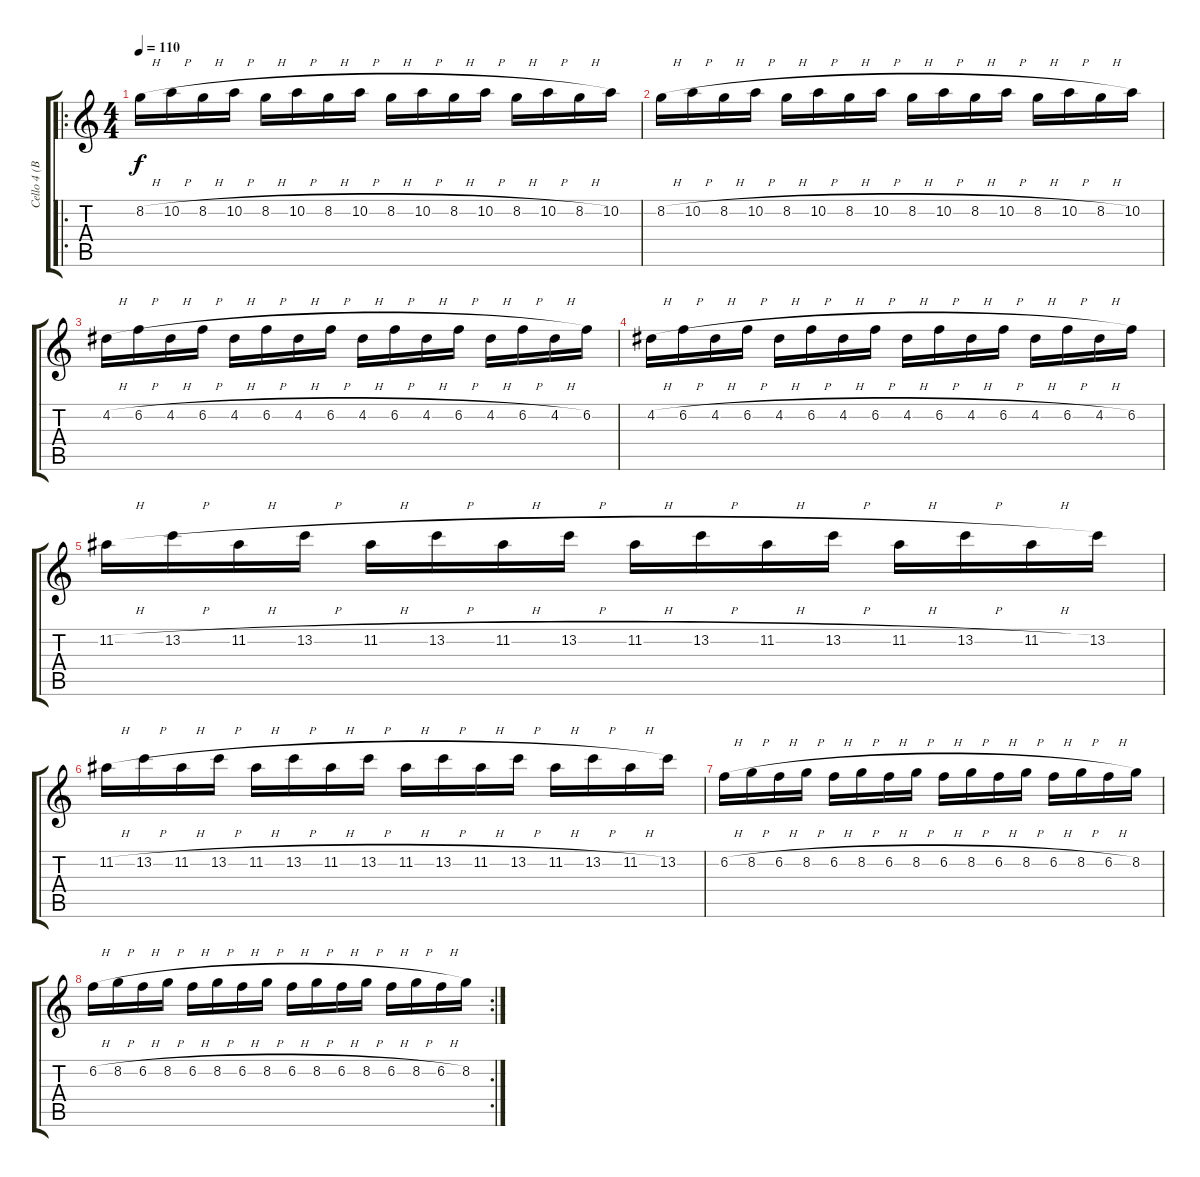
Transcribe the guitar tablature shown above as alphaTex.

\track ("Cello 4 (Bass)" "Cello 4 (B") {instrument contrabass}
\staff {score tabs}
\tuning (E4 B3 G3 D3 A2 D2) {hide}
\ro
\ts (4 4)
\tempo 110
\clef g2
\ks c
8.2{h}.16{dy f volume 16} 10.2{h}.16 8.2{h}.16 10.2{h}.16 8.2{h}.16 10.2{h}.16 8.2{h}.16 10.2{h}.16 8.2{h}.16 10.2{h}.16 8.2{h}.16 10.2{h}.16 8.2{h}.16 10.2{h}.16 8.2{h}.16 10.2.16 |
8.2{h}.16 10.2{h}.16 8.2{h}.16 10.2{h}.16 8.2{h}.16 10.2{h}.16 8.2{h}.16 10.2{h}.16 8.2{h}.16 10.2{h}.16 8.2{h}.16 10.2{h}.16 8.2{h}.16 10.2{h}.16 8.2{h}.16 10.2.16 |
4.2{h}.16 6.2{h}.16 4.2{h}.16 6.2{h}.16 4.2{h}.16 6.2{h}.16 4.2{h}.16 6.2{h}.16 4.2{h}.16 6.2{h}.16 4.2{h}.16 6.2{h}.16 4.2{h}.16 6.2{h}.16 4.2{h}.16 6.2.16 |
4.2{h}.16 6.2{h}.16 4.2{h}.16 6.2{h}.16 4.2{h}.16 6.2{h}.16 4.2{h}.16 6.2{h}.16 4.2{h}.16 6.2{h}.16 4.2{h}.16 6.2{h}.16 4.2{h}.16 6.2{h}.16 4.2{h}.16 6.2.16 |
11.2{h}.16 13.2{h}.16 11.2{h}.16 13.2{h}.16 11.2{h}.16 13.2{h}.16 11.2{h}.16 13.2{h}.16 11.2{h}.16 13.2{h}.16 11.2{h}.16 13.2{h}.16 11.2{h}.16 13.2{h}.16 11.2{h}.16 13.2.16 |
11.2{h}.16 13.2{h}.16 11.2{h}.16 13.2{h}.16 11.2{h}.16 13.2{h}.16 11.2{h}.16 13.2{h}.16 11.2{h}.16 13.2{h}.16 11.2{h}.16 13.2{h}.16 11.2{h}.16 13.2{h}.16 11.2{h}.16 13.2.16 |
6.2{h}.16 8.2{h}.16 6.2{h}.16 8.2{h}.16 6.2{h}.16 8.2{h}.16 6.2{h}.16 8.2{h}.16 6.2{h}.16 8.2{h}.16 6.2{h}.16 8.2{h}.16 6.2{h}.16 8.2{h}.16 6.2{h}.16 8.2.16 |
\rc 2
6.2{h}.16 8.2{h}.16 6.2{h}.16 8.2{h}.16 6.2{h}.16 8.2{h}.16 6.2{h}.16 8.2{h}.16 6.2{h}.16 8.2{h}.16 6.2{h}.16 8.2{h}.16 6.2{h}.16 8.2{h}.16 6.2{h}.16 8.2.16
